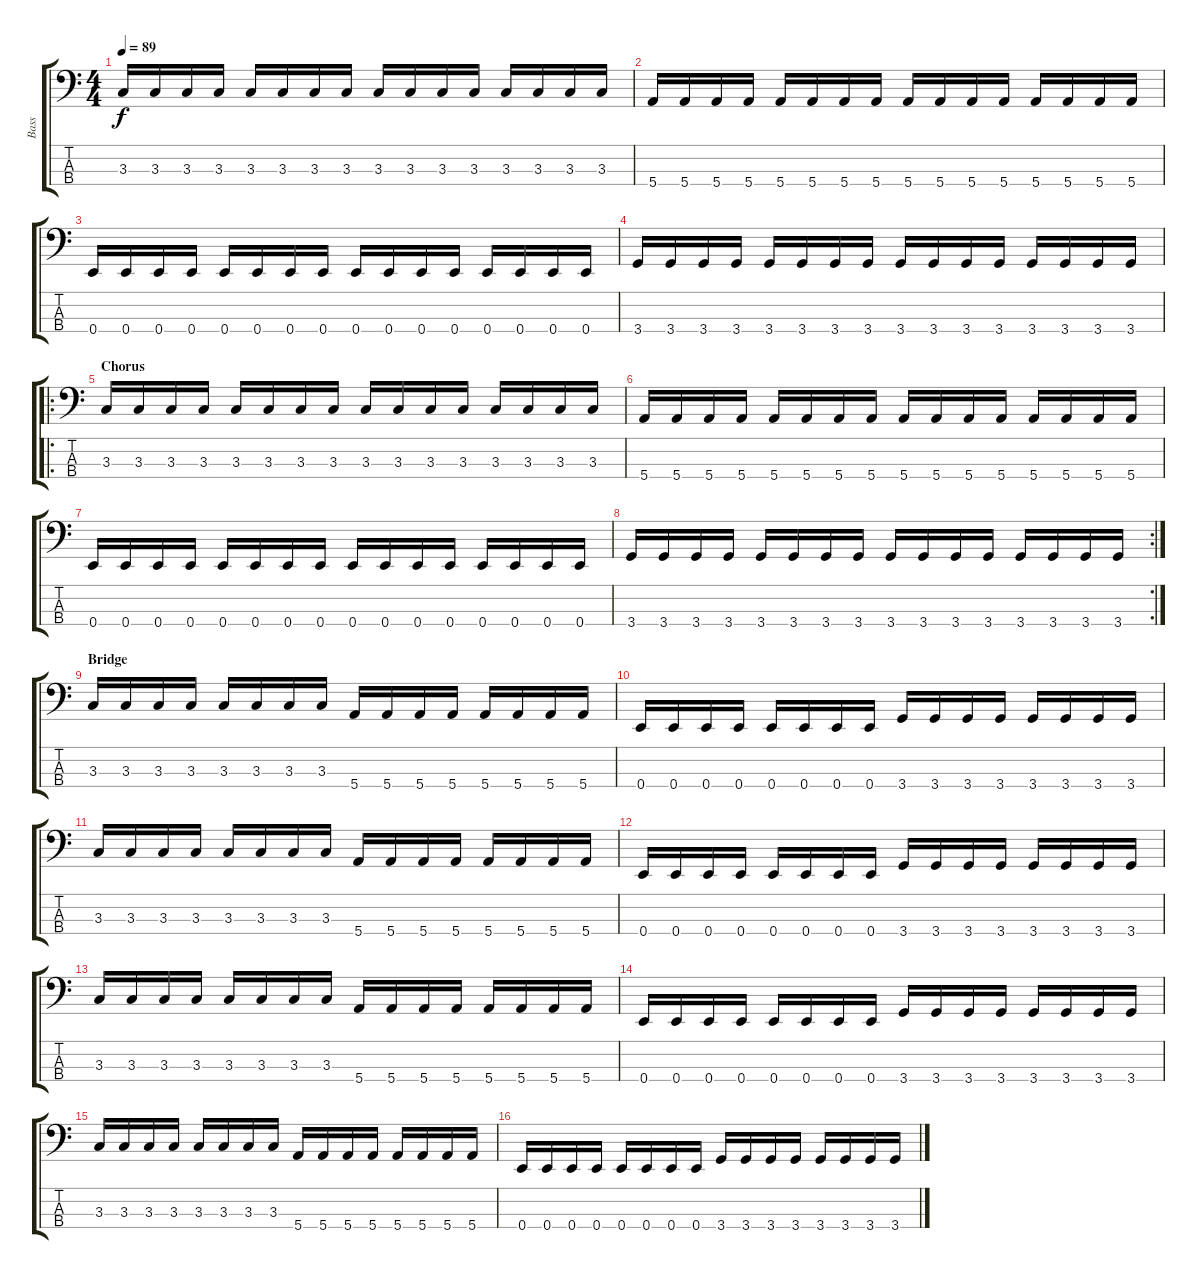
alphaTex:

\track ("Bass" "Bass") {instrument electricbasspick}
\staff {score tabs}
\tuning (G2 D2 A1 E1) {hide}
\ts (4 4)
\tempo 89
\clef f4
\ks c
3.3.16{dy f} 3.3.16 3.3.16 3.3.16 3.3.16 3.3.16 3.3.16 3.3.16 3.3.16 3.3.16 3.3.16 3.3.16 3.3.16 3.3.16 3.3.16 3.3.16 |
5.4.16 5.4.16 5.4.16 5.4.16 5.4.16 5.4.16 5.4.16 5.4.16 5.4.16 5.4.16 5.4.16 5.4.16 5.4.16 5.4.16 5.4.16 5.4.16 |
0.4.16 0.4.16 0.4.16 0.4.16 0.4.16 0.4.16 0.4.16 0.4.16 0.4.16 0.4.16 0.4.16 0.4.16 0.4.16 0.4.16 0.4.16 0.4.16 |
3.4.16 3.4.16 3.4.16 3.4.16 3.4.16 3.4.16 3.4.16 3.4.16 3.4.16 3.4.16 3.4.16 3.4.16 3.4.16 3.4.16 3.4.16 3.4.16 |
\ro
\section ("" "Chorus")
3.3.16 3.3.16 3.3.16 3.3.16 3.3.16 3.3.16 3.3.16 3.3.16 3.3.16 3.3.16 3.3.16 3.3.16 3.3.16 3.3.16 3.3.16 3.3.16 |
5.4.16 5.4.16 5.4.16 5.4.16 5.4.16 5.4.16 5.4.16 5.4.16 5.4.16 5.4.16 5.4.16 5.4.16 5.4.16 5.4.16 5.4.16 5.4.16 |
0.4.16 0.4.16 0.4.16 0.4.16 0.4.16 0.4.16 0.4.16 0.4.16 0.4.16 0.4.16 0.4.16 0.4.16 0.4.16 0.4.16 0.4.16 0.4.16 |
\rc 2
3.4.16 3.4.16 3.4.16 3.4.16 3.4.16 3.4.16 3.4.16 3.4.16 3.4.16 3.4.16 3.4.16 3.4.16 3.4.16 3.4.16 3.4.16 3.4.16 |
\section ("" "Bridge")
3.3.16 3.3.16 3.3.16 3.3.16 3.3.16 3.3.16 3.3.16 3.3.16 5.4.16 5.4.16 5.4.16 5.4.16 5.4.16 5.4.16 5.4.16 5.4.16 |
0.4.16 0.4.16 0.4.16 0.4.16 0.4.16 0.4.16 0.4.16 0.4.16 3.4.16 3.4.16 3.4.16 3.4.16 3.4.16 3.4.16 3.4.16 3.4.16 |
3.3.16 3.3.16 3.3.16 3.3.16 3.3.16 3.3.16 3.3.16 3.3.16 5.4.16 5.4.16 5.4.16 5.4.16 5.4.16 5.4.16 5.4.16 5.4.16 |
0.4.16 0.4.16 0.4.16 0.4.16 0.4.16 0.4.16 0.4.16 0.4.16 3.4.16 3.4.16 3.4.16 3.4.16 3.4.16 3.4.16 3.4.16 3.4.16 |
3.3.16 3.3.16 3.3.16 3.3.16 3.3.16 3.3.16 3.3.16 3.3.16 5.4.16 5.4.16 5.4.16 5.4.16 5.4.16 5.4.16 5.4.16 5.4.16 |
0.4.16 0.4.16 0.4.16 0.4.16 0.4.16 0.4.16 0.4.16 0.4.16 3.4.16 3.4.16 3.4.16 3.4.16 3.4.16 3.4.16 3.4.16 3.4.16 |
3.3.16 3.3.16 3.3.16 3.3.16 3.3.16 3.3.16 3.3.16 3.3.16 5.4.16 5.4.16 5.4.16 5.4.16 5.4.16 5.4.16 5.4.16 5.4.16 |
0.4.16 0.4.16 0.4.16 0.4.16 0.4.16 0.4.16 0.4.16 0.4.16 3.4.16 3.4.16 3.4.16 3.4.16 3.4.16 3.4.16 3.4.16 3.4.16
